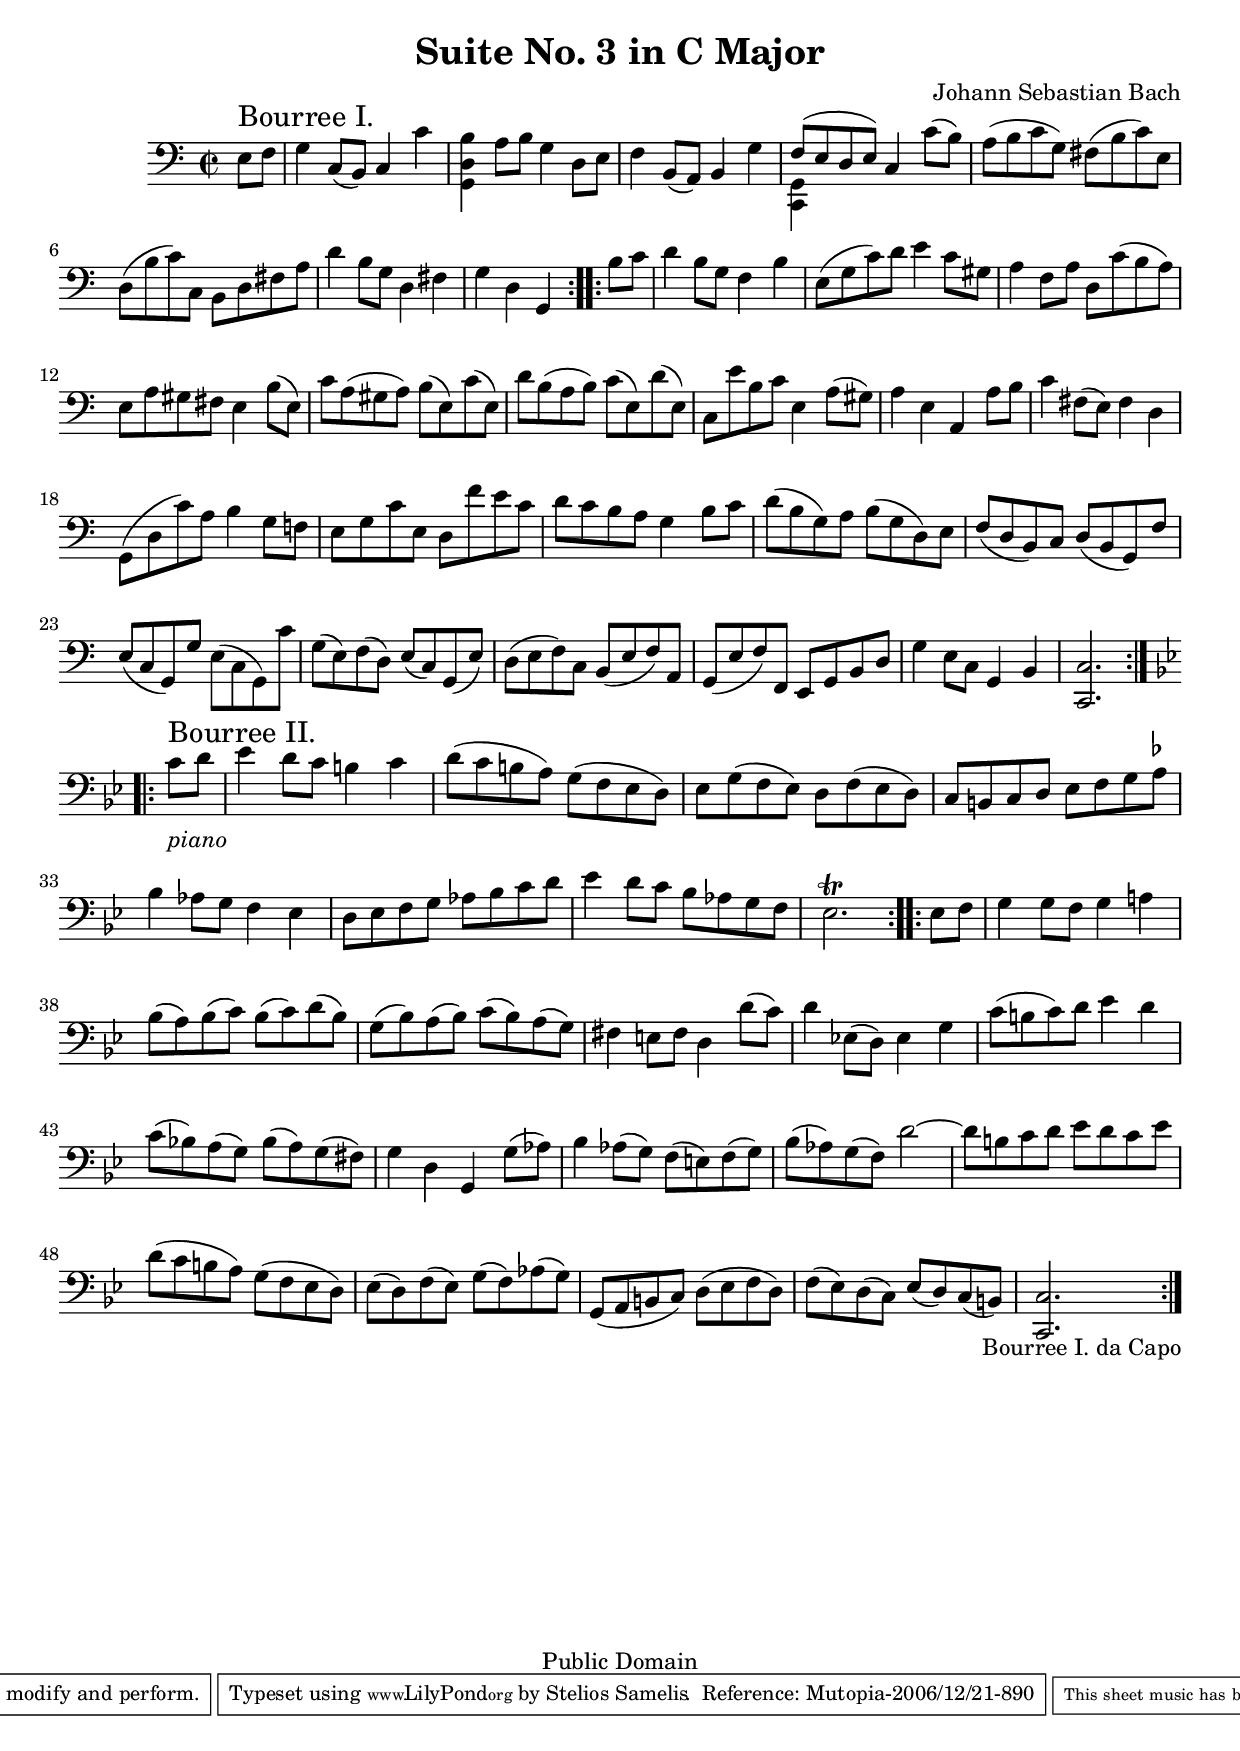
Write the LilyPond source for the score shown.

\version "2.10.0"

\header {
  title = "Suite No. 3 in C Major"
  composer = "Johann Sebastian Bach"
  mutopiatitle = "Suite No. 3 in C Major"
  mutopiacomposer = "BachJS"
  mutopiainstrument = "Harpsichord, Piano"
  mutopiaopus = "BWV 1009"
  date = "18th Century"
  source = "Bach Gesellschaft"
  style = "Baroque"
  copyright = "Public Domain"
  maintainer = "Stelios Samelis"
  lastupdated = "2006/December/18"
  version = "2.6.0"
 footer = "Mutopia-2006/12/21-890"
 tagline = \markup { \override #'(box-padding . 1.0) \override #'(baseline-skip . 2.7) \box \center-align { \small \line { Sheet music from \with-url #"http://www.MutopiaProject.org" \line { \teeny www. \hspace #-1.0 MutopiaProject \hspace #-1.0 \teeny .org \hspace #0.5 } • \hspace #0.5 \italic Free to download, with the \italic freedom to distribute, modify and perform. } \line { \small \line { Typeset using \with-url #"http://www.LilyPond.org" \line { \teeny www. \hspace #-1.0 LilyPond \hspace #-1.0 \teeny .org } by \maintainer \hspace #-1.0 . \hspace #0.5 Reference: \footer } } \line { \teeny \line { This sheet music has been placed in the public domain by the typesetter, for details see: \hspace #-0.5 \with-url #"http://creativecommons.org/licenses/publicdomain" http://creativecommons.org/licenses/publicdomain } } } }
}

\score {
 \context Staff = "up" {
 \clef bass
 \key c \major
 \time 2/2
 \set Staff.midiInstrument = "contrabass"
 \override TextScript #'padding = #1.5
 \repeat volta 2 { \partial 4 e8^\markup { \huge "Bourree I." } f
 g4 c8( b,) c4 c' <g, d b>4 a8 b g4 d8 e f4 b,8( a,) b,4 g
 << { f8( e d e) } \\ { <c, g,>4 s4 } >> c4 c'8( b) a8( b c' g) fis( b c') e d( b c') c b, d fis a d'4 b8 g d4 fis g4 d g, }
 \repeat volta 2 { b8 c' d'4 b8 g f4 b e8( g c') d' e'4 c'8 gis a4 f8 a d8 c'( b a) e8 a gis fis e4 b8( e)
 c'8 a( gis a) b( e) c'( e) d'8 b( a b) c'( e) d'( e) c8 e' b c' e4 a8( gis) a4 e a, a8 b c'4 fis8( e) fis4 d
 g,8( d c') a b4 g8 f! e8 g c' e d f' e' c' d'8 c' b a g4 b8 c'
 d'8( b g) a b( g d) e f( d b,) c d( b, g,) f e( c g,) g e( c g,) c' g( e) f( d) e( c) g,( e)
 d( e f) c b,( e f) a, g,( e f) f, e, g, b, d g4 e8 c g,4 b, <c, c>2. }
 \break
 \key g \minor
 \repeat volta 2 { c'8_\markup { \italic "piano" }^\markup { \huge "Bourree II." } d'
 ees'4 d'8 c' b!4 c' d'8( c' b! a) g( f ees d)
 ees8 g( f ees) d f( ees d) c b, c d ees f g a^\markup { \flat } bes4 aes8 g f4 ees d8 ees f g aes bes c' d'
 ees'4 d'8 c' bes8 aes g f ees2.^\trill }
 \repeat volta 2 { ees8 f g4 g8 f g4 a!4 bes8( a) bes( c') bes( c') d'( bes) g( bes) a( bes) c'( bes) a( g)
 fis4 e8 fis d4 d'8( c') d'4 ees!8( d) ees4 g c'8( b c') d' ees'4 d' c'8( bes!) a( g) bes( a) g( fis) g4 d g, g8( aes)
 bes4 aes8( g) f( e) f( g) bes8( aes) g( f) d'2 ~ d'8 b c' d' ees' d' c' ees' d'( c' b a) g( f ees d)
 ees8( d) f( ees) g( f) aes( g) g,( a, b, c) d( ees f d) f( ees) d( c) ees( d) c( b,)
 <c, c>2._\markup { \center-align { "Bourree I." "da Capo" } } }
}

 \layout { }
 
  \midi {
    \context {
      \Score
      tempoWholesPerMinute = #(ly:make-moment 128 4)
      }
    }


}

